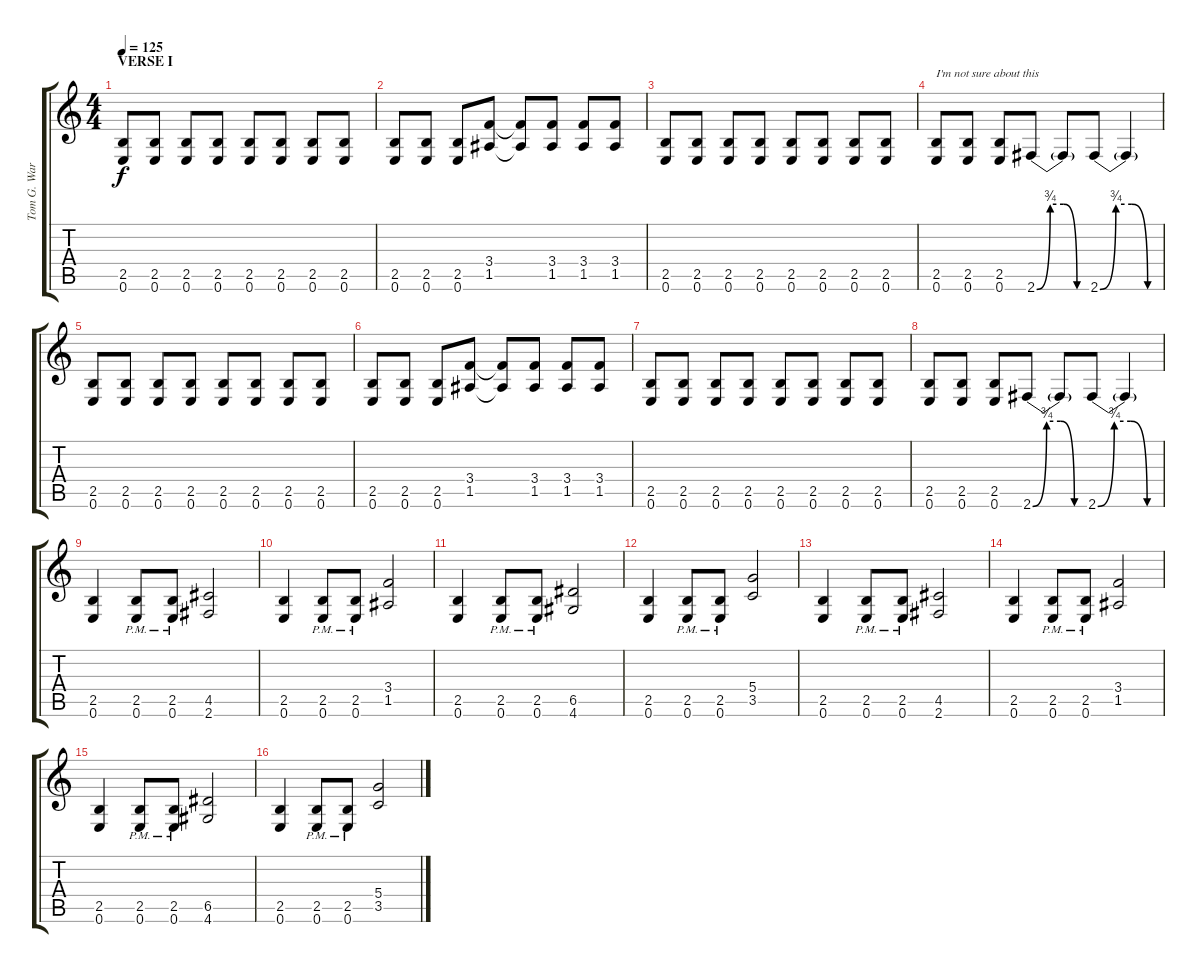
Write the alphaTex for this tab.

\track ("Tom G. Warrior" "Tom G. War") {instrument overdrivenguitar}
\staff {score tabs}
\tuning (E4 B3 G3 D3 A2 E2) {hide}
\ts (4 4)
\section ("" "VERSE I")
\tempo 125
\clef g2
\ks c
(2.5 0.6).8{dy f} (2.5 0.6).8 (2.5 0.6).8 (2.5 0.6).8 (2.5 0.6).8 (2.5 0.6).8 (2.5 0.6).8 (2.5 0.6).8 |
(2.5 0.6).8 (2.5 0.6).8 (2.5 0.6).8 (3.4 1.5).8 (3.4{t} 1.5{t}).8 (3.4 1.5).8 (3.4 1.5).8 (3.4 1.5).8 |
(2.5 0.6).8 (2.5 0.6).8 (2.5 0.6).8 (2.5 0.6).8 (2.5 0.6).8 (2.5 0.6).8 (2.5 0.6).8 (2.5 0.6).8 |
(2.5 0.6).8{txt "I'm not sure about this"} (2.5 0.6).8 (2.5 0.6).8 2.6{be (custom 0 0 15 3 30 3 45 0 60 0)}.8 2.6{t}.8 2.6{be (custom 0 0 15 3 30 3 45 0 60 0)}.8 2.6{t}.4 |
(2.5 0.6).8 (2.5 0.6).8 (2.5 0.6).8 (2.5 0.6).8 (2.5 0.6).8 (2.5 0.6).8 (2.5 0.6).8 (2.5 0.6).8 |
(2.5 0.6).8 (2.5 0.6).8 (2.5 0.6).8 (3.4 1.5).8 (3.4{t} 1.5{t}).8 (3.4 1.5).8 (3.4 1.5).8 (3.4 1.5).8 |
(2.5 0.6).8 (2.5 0.6).8 (2.5 0.6).8 (2.5 0.6).8 (2.5 0.6).8 (2.5 0.6).8 (2.5 0.6).8 (2.5 0.6).8 |
(2.5 0.6).8 (2.5 0.6).8 (2.5 0.6).8 2.6{be (custom 0 0 15 3 30 3 45 0 60 0)}.8 2.6{t}.8 2.6{be (custom 0 0 15 3 30 3 45 0 60 0)}.8 2.6{t}.4 |
(2.5 0.6).4 (2.5{pm} 0.6{pm}).8 (2.5{pm} 0.6{pm}).8 (4.5 2.6).2 |
(2.5 0.6).4 (2.5{pm} 0.6{pm}).8 (2.5{pm} 0.6{pm}).8 (3.4 1.5).2 |
(2.5 0.6).4 (2.5{pm} 0.6{pm}).8 (2.5{pm} 0.6{pm}).8 (6.5 4.6).2 |
(2.5 0.6).4 (2.5{pm} 0.6{pm}).8 (2.5{pm} 0.6{pm}).8 (5.4 3.5).2 |
(2.5 0.6).4 (2.5{pm} 0.6{pm}).8 (2.5{pm} 0.6{pm}).8 (4.5 2.6).2 |
(2.5 0.6).4 (2.5{pm} 0.6{pm}).8 (2.5{pm} 0.6{pm}).8 (3.4 1.5).2 |
(2.5 0.6).4 (2.5{pm} 0.6{pm}).8 (2.5{pm} 0.6{pm}).8 (6.5 4.6).2 |
(2.5 0.6).4 (2.5{pm} 0.6{pm}).8 (2.5{pm} 0.6{pm}).8 (5.4 3.5).2
